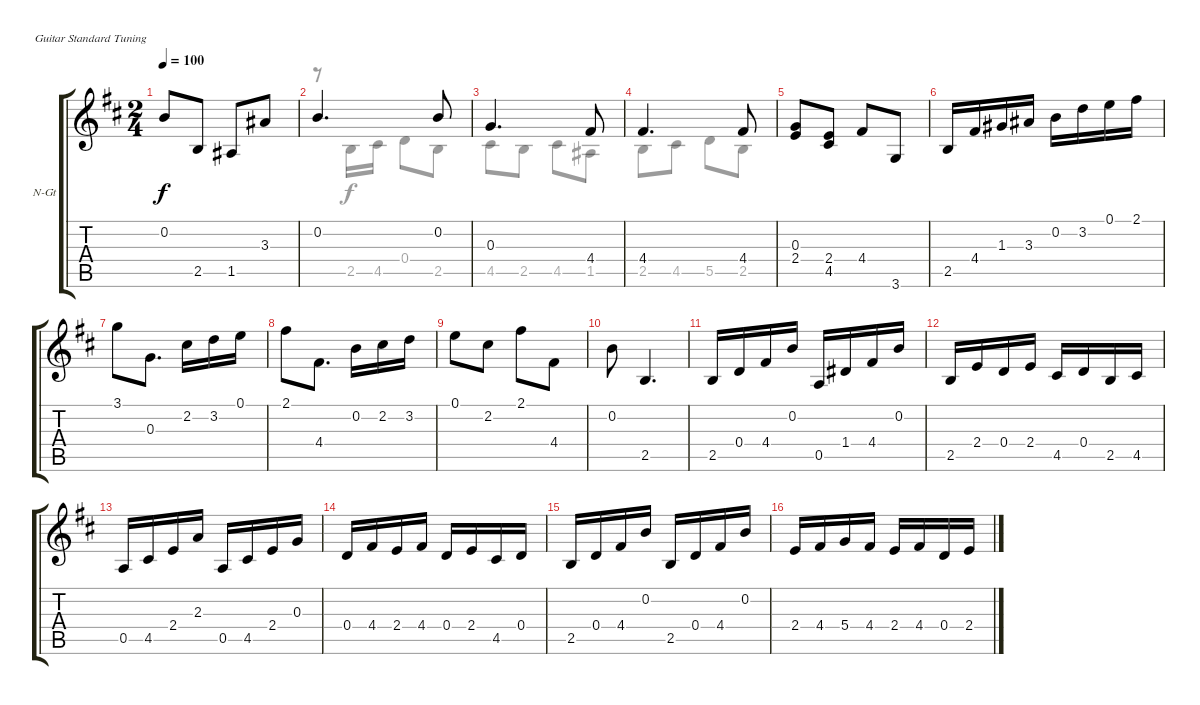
\bracketExtendMode groupsimilarinstruments
\firstSystemTrackNameOrientation horizontal
\otherSystemsTrackNameOrientation horizontal
\track ("Guitar 2" "N-Gt") {instrument acousticguitarnylon}
\staff {score tabs}
\tuning (E4 B3 G3 D3 A2 E2)
\voice
\ts (2 4)
\tempo 100
\clef g2
\ks d
0.2.8{dy f} 2.5.8 1.5.8 3.3.8 |
0.2.4{d} 0.2.8 |
0.3.4{d} 4.4.8 |
4.4.4{d} 4.4.8 |
(0.3 2.4).8 (2.4 4.5).8 4.4.8 3.6.8 |
2.5.16 4.4.16 1.3.16 3.3.16 0.2.16 3.2.16 0.1.16 2.1.16 |
3.1.8 0.3.8{d} 2.2.16 3.2.16 0.1.16 |
2.1.8 4.4.8{d} 0.2.16 2.2.16 3.2.16 |
0.1.8 2.2.8 2.1.8 4.4.8 |
0.2.8 2.5.4{d} |
2.5.16 0.4.16 4.4.16 0.2.16 0.5.16 1.4.16 4.4.16 0.2.16 |
2.5.16 2.4.16 0.4.16 2.4.16 4.5.16 0.4.16 2.5.16 4.5.16 |
0.5.16 4.5.16 2.4.16 2.3.16 0.5.16 4.5.16 2.4.16 0.3.16 |
0.4.16 4.4.16 2.4.16 4.4.16 0.4.16 2.4.16 4.5.16 0.4.16 |
2.5.16 0.4.16 4.4.16 0.2.16 2.5.16 0.4.16 4.4.16 0.2.16 |
2.4.16 4.4.16 5.4.16 4.4.16 2.4.16 4.4.16 0.4.16 2.4.16
\voice
\clef g2
\ottava regular
\simile none
\ks d
|
r.8 2.5.16 4.5.16 0.4.8 2.5.8 |
4.5.8 2.5.8 4.5.8 1.5.8 |
2.5.8 4.5.8 5.5.8 2.5.8 |
|
|
|
|
|
|
|
|
|
|
|
